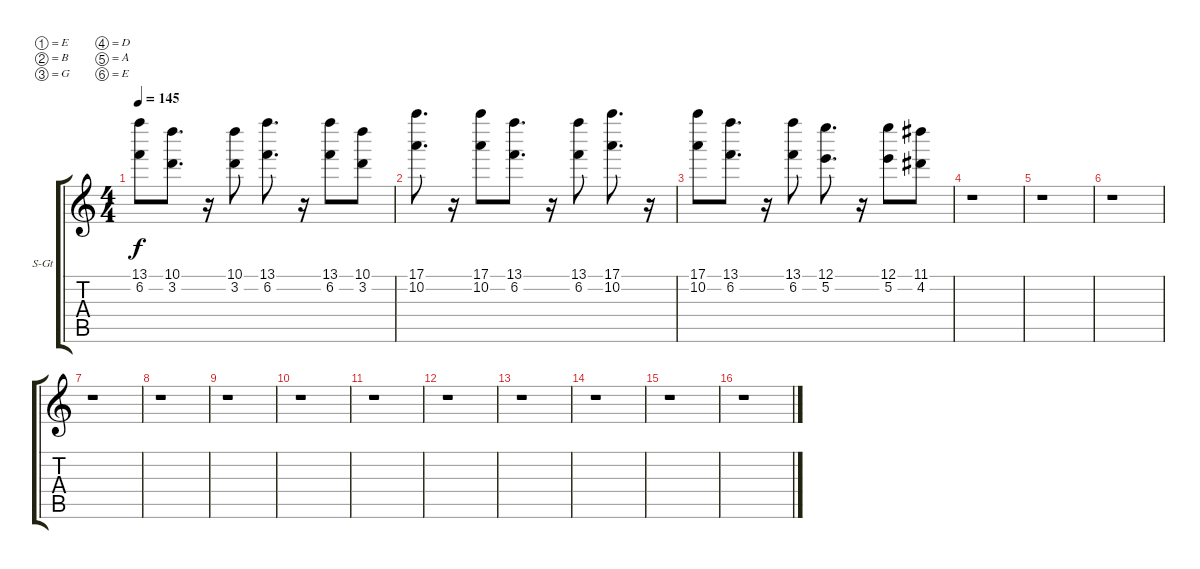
\bracketExtendMode groupsimilarinstruments
\firstSystemTrackNameOrientation horizontal
\otherSystemsTrackNameOrientation horizontal
\track ("Lecter (KeybRight)" "S-Gt") {instrument stringensemble1}
\staff {score tabs}
\tuning (E5 B4 G4 D4 A3 E3)
\displaytranspose 12
\ts (4 4)
\tempo 145
\clef g2
\ks c
(13.1 6.2).8{dy f} (10.1 3.2).8{d} r.16 (10.1 3.2).8 (13.1 6.2).8{d} r.16 (13.1 6.2).8 (10.1 3.2).8 |
(17.1 10.2).8{d} r.16 (17.1 10.2).8 (13.1 6.2).8{d} r.16 (13.1 6.2).8 (17.1 10.2).8{d} r.16 |
(17.1 10.2).8 (13.1 6.2).8{d} r.16 (13.1 6.2).8 (12.1 5.2).8{d} r.16 (12.1 5.2).8 (11.1 4.2).8 |
r.1 |
r.1 |
r.1 |
r.1 |
r.1 |
r.1 |
r.1 |
r.1 |
r.1 |
r.1 |
r.1 |
r.1 |
r.1
